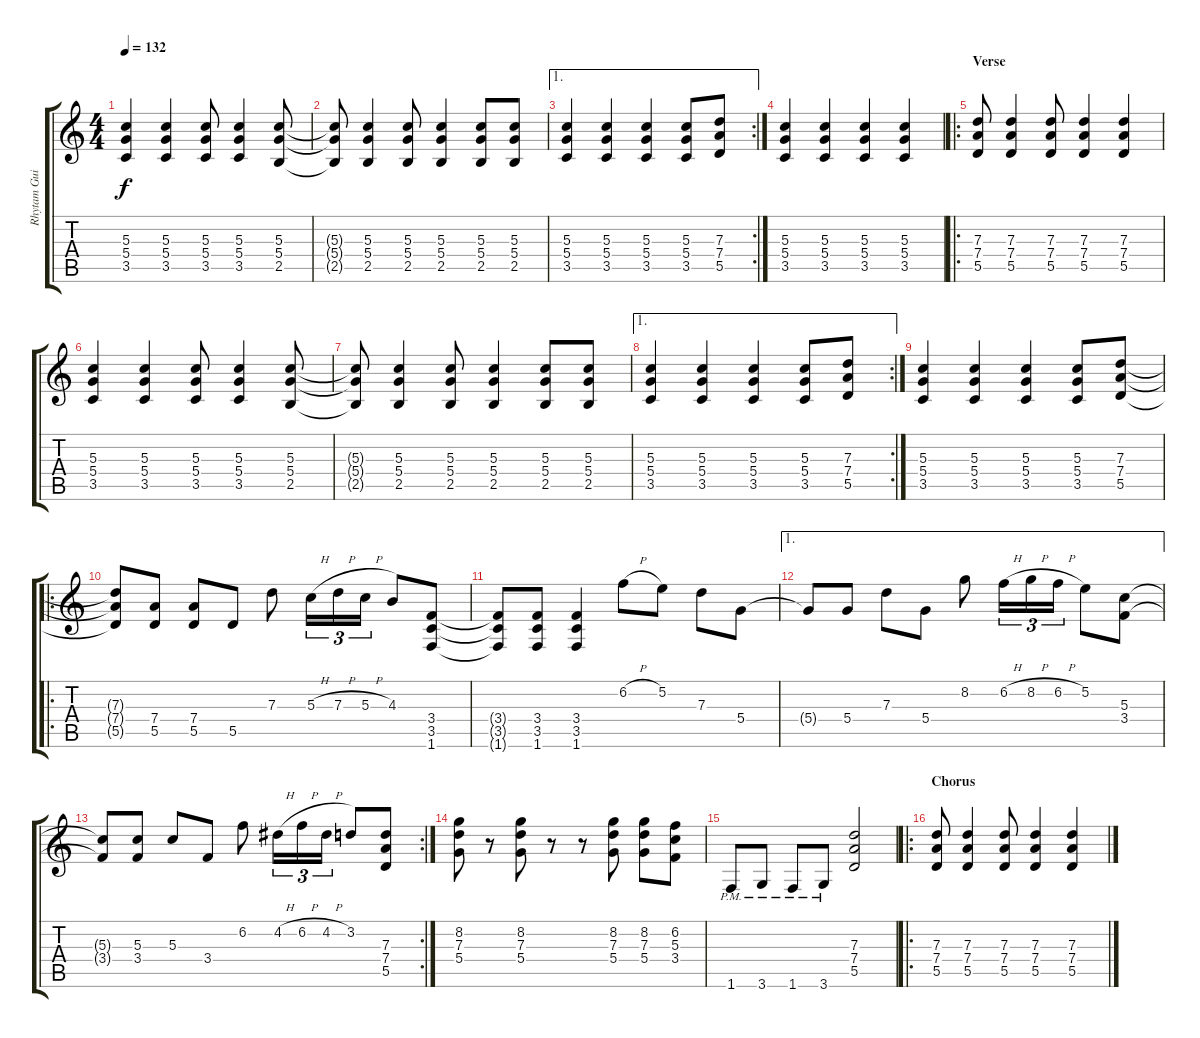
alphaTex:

\track ("Rhytam Guitar" "Rhytam Gui") {instrument overdrivenguitar}
\staff {score tabs}
\tuning (E4 B3 G3 D3 A2 E2) {hide}
\ts (4 4)
\tempo 132
\clef g2
\ks c
(5.3 5.4 3.5).4{dy f} (5.3 5.4 3.5).4 (5.3 5.4 3.5).8 (5.3 5.4 3.5).4 (5.3 5.4 2.5).8 |
(5.3{t} 5.4{t} 2.5{t}).8 (5.3 5.4 2.5).4 (5.3 5.4 2.5).8 (5.3 5.4 2.5).4 (5.3 5.4 2.5).8 (5.3 5.4 2.5).8 |
\ae 1
\rc 2
(5.3 5.4 3.5).4 (5.3 5.4 3.5).4 (5.3 5.4 3.5).4 (5.3 5.4 3.5).8 (7.3 7.4 5.5).8 |
(5.3 5.4 3.5).4 (5.3 5.4 3.5).4 (5.3 5.4 3.5).4 (5.3 5.4 3.5).4 |
\ro
\section ("" "Verse")
(7.3 7.4 5.5).8 (7.3 7.4 5.5).4 (7.3 7.4 5.5).8 (7.3 7.4 5.5).4 (7.3 7.4 5.5).4 |
(5.3 5.4 3.5).4 (5.3 5.4 3.5).4 (5.3 5.4 3.5).8 (5.3 5.4 3.5).4 (5.3 5.4 2.5).8 |
(5.3{t} 5.4{t} 2.5{t}).8 (5.3 5.4 2.5).4 (5.3 5.4 2.5).8 (5.3 5.4 2.5).4 (5.3 5.4 2.5).8 (5.3 5.4 2.5).8 |
\ae 1
\rc 2
(5.3 5.4 3.5).4 (5.3 5.4 3.5).4 (5.3 5.4 3.5).4 (5.3 5.4 3.5).8 (7.3 7.4 5.5).8 |
(5.3 5.4 3.5).4 (5.3 5.4 3.5).4 (5.3 5.4 3.5).4 (5.3 5.4 3.5).8 (7.3 7.4 5.5).8 |
\ro
(7.3{t} 7.4{t} 5.5{t}).8 (7.4 5.5).8 (7.4 5.5).8 5.5.8 7.3.8 5.3{h}.16{tu (3 2)} 7.3{h}.16{tu (3 2)} 5.3{h}.16{tu (3 2)} 4.3.8 (3.4 3.5 1.6).8 |
(3.4{t} 3.5{t} 1.6{t}).8 (3.4 3.5 1.6).8 (3.4 3.5 1.6).4 6.2{h}.8 5.2.8 7.3.8 5.4.8 |
\ae 1
5.4{t}.8 5.4.8 7.3.8 5.4.8 8.2.8 6.2{h}.16{tu (3 2)} 8.2{h}.16{tu (3 2)} 6.2{h}.16{tu (3 2)} 5.2.8 (5.3 3.4).8 |
\rc 2
(5.3{t} 3.4{t}).8 (5.3 3.4).8 5.3.8 3.4.8 6.2.8 4.2{h}.16{tu (3 2)} 6.2{h}.16{tu (3 2)} 4.2{h}.16{tu (3 2)} 3.2.8 (7.3 7.4 5.5).8 |
(8.2 7.3 5.4).8 r.8 (8.2 7.3 5.4).8 r.8 r.8 (8.2 7.3 5.4).8 (8.2 7.3 5.4).8 (6.2 5.3 3.4).8 |
1.6{pm}.8 3.6{pm}.8 1.6{pm}.8 3.6{pm}.8 (7.3 7.4 5.5).2 |
\ro
\section ("" "Chorus")
(7.3 7.4 5.5).8 (7.3 7.4 5.5).4 (7.3 7.4 5.5).8 (7.3 7.4 5.5).4 (7.3 7.4 5.5).4
